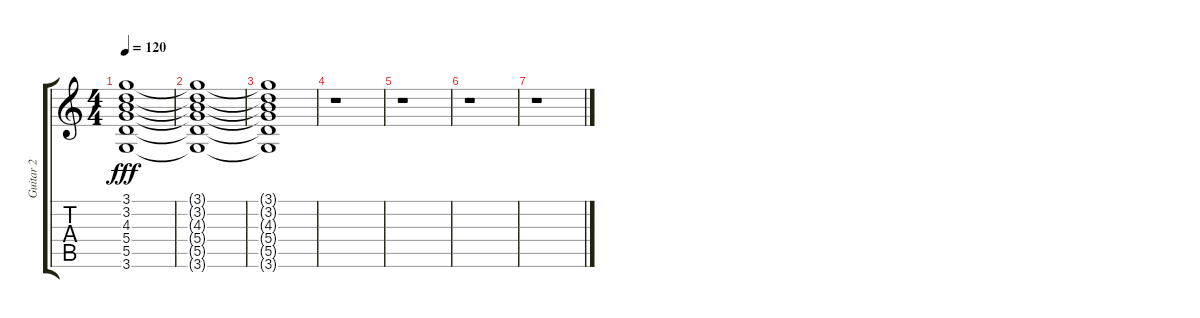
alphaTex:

\track ("Guitar 2" "Guitar 2") {instrument distortionguitar}
\staff {score tabs}
\tuning (E4 B3 G3 D3 A2 E2) {hide}
\ts (4 4)
\tempo 120
\clef g2
\ks c
(3.1{t} 3.2{t} 4.3{t} 5.4{t} 5.5{t} 3.6{t}).1{dy fff} |
(3.1{t} 3.2{t} 4.3{t} 5.4{t} 5.5{t} 3.6{t}).1 |
(3.1{t} 3.2{t} 4.3{t} 5.4{t} 5.5{t} 3.6{t}).1{volume 0} |
r.1 |
r.1 |
r.1 |
r.1
